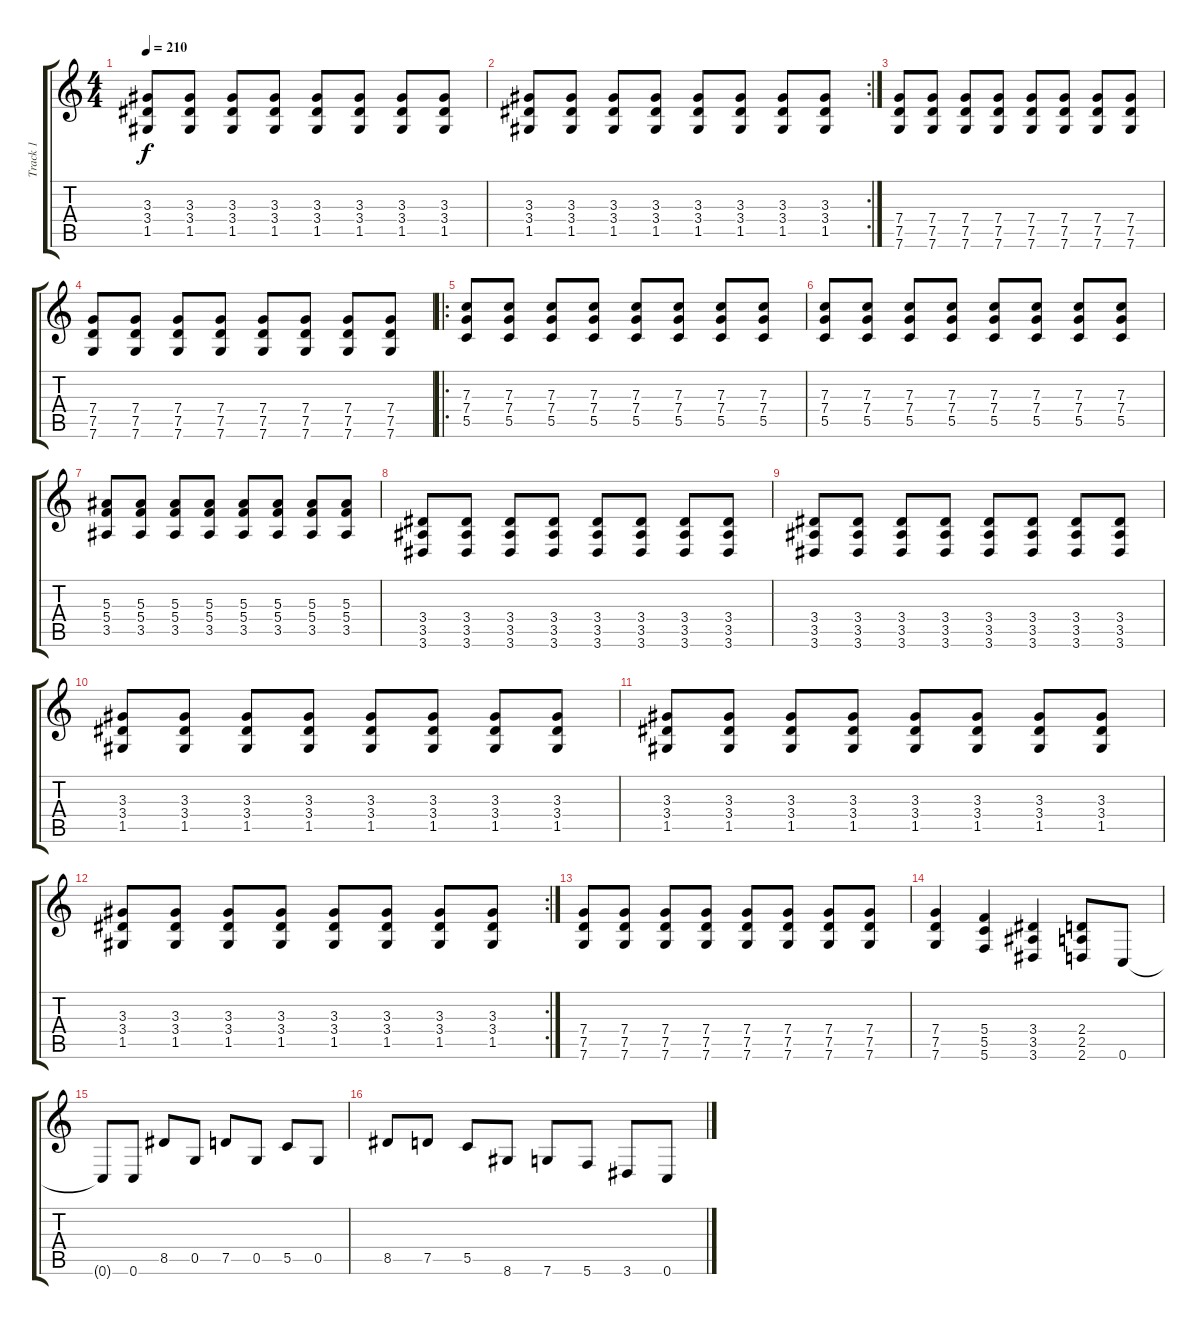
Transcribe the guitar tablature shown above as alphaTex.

\track ("Track 1" "Track 1") {instrument distortionguitar}
\staff {score tabs}
\tuning (D4 A3 F3 C3 G2 C2) {hide}
\ts (4 4)
\tempo 210
\clef g2
\ks c
(3.3 3.4 1.5).8{dy f} (3.3 3.4 1.5).8 (3.3 3.4 1.5).8 (3.3 3.4 1.5).8 (3.3 3.4 1.5).8 (3.3 3.4 1.5).8 (3.3 3.4 1.5).8 (3.3 3.4 1.5).8 |
\rc 2
(3.3 3.4 1.5).8 (3.3 3.4 1.5).8 (3.3 3.4 1.5).8 (3.3 3.4 1.5).8 (3.3 3.4 1.5).8 (3.3 3.4 1.5).8 (3.3 3.4 1.5).8 (3.3 3.4 1.5).8 |
(7.4 7.5 7.6).8 (7.4 7.5 7.6).8 (7.4 7.5 7.6).8 (7.4 7.5 7.6).8 (7.4 7.5 7.6).8 (7.4 7.5 7.6).8 (7.4 7.5 7.6).8 (7.4 7.5 7.6).8 |
(7.4 7.5 7.6).8 (7.4 7.5 7.6).8 (7.4 7.5 7.6).8 (7.4 7.5 7.6).8 (7.4 7.5 7.6).8 (7.4 7.5 7.6).8 (7.4 7.5 7.6).8 (7.4 7.5 7.6).8 |
\ro
(7.3 7.4 5.5).8 (7.3 7.4 5.5).8 (7.3 7.4 5.5).8 (7.3 7.4 5.5).8 (7.3 7.4 5.5).8 (7.3 7.4 5.5).8 (7.3 7.4 5.5).8 (7.3 7.4 5.5).8 |
(7.3 7.4 5.5).8 (7.3 7.4 5.5).8 (7.3 7.4 5.5).8 (7.3 7.4 5.5).8 (7.3 7.4 5.5).8 (7.3 7.4 5.5).8 (7.3 7.4 5.5).8 (7.3 7.4 5.5).8 |
(5.3 5.4 3.5).8 (5.3 5.4 3.5).8 (5.3 5.4 3.5).8 (5.3 5.4 3.5).8 (5.3 5.4 3.5).8 (5.3 5.4 3.5).8 (5.3 5.4 3.5).8 (5.3 5.4 3.5).8 |
(3.4 3.5 3.6).8 (3.4 3.5 3.6).8 (3.4 3.5 3.6).8 (3.4 3.5 3.6).8 (3.4 3.5 3.6).8 (3.4 3.5 3.6).8 (3.4 3.5 3.6).8 (3.4 3.5 3.6).8 |
(3.4 3.5 3.6).8 (3.4 3.5 3.6).8 (3.4 3.5 3.6).8 (3.4 3.5 3.6).8 (3.4 3.5 3.6).8 (3.4 3.5 3.6).8 (3.4 3.5 3.6).8 (3.4 3.5 3.6).8 |
(3.3 3.4 1.5).8 (3.3 3.4 1.5).8 (3.3 3.4 1.5).8 (3.3 3.4 1.5).8 (3.3 3.4 1.5).8 (3.3 3.4 1.5).8 (3.3 3.4 1.5).8 (3.3 3.4 1.5).8 |
(3.3 3.4 1.5).8 (3.3 3.4 1.5).8 (3.3 3.4 1.5).8 (3.3 3.4 1.5).8 (3.3 3.4 1.5).8 (3.3 3.4 1.5).8 (3.3 3.4 1.5).8 (3.3 3.4 1.5).8 |
\rc 2
(3.3 3.4 1.5).8 (3.3 3.4 1.5).8 (3.3 3.4 1.5).8 (3.3 3.4 1.5).8 (3.3 3.4 1.5).8 (3.3 3.4 1.5).8 (3.3 3.4 1.5).8 (3.3 3.4 1.5).8 |
(7.4 7.5 7.6).8 (7.4 7.5 7.6).8 (7.4 7.5 7.6).8 (7.4 7.5 7.6).8 (7.4 7.5 7.6).8 (7.4 7.5 7.6).8 (7.4 7.5 7.6).8 (7.4 7.5 7.6).8 |
(7.4 7.5 7.6).4 (5.4 5.5 5.6).4 (3.4 3.5 3.6).4 (2.4 2.5 2.6).8 0.6.8 |
0.6{t}.8 0.6.8 8.5.8 0.5.8 7.5.8 0.5.8 5.5.8 0.5.8 |
8.5.8 7.5.8 5.5.8 8.6.8 7.6.8 5.6.8 3.6.8 0.6.8
